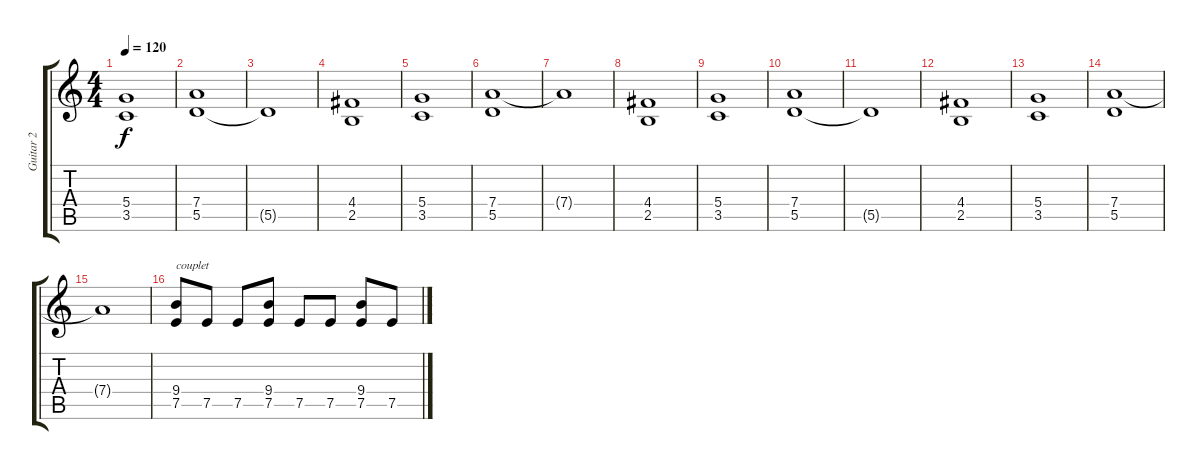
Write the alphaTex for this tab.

\track ("Guitar 2" "Guitar 2") {instrument distortionguitar}
\staff {score tabs}
\tuning (E4 B3 G3 D3 A2 E2) {hide}
\ts (4 4)
\tempo 120
\clef g2
\ks c
(5.4 3.5).1{dy f} |
(7.4 5.5).1 |
5.5{t}.1 |
(4.4 2.5).1 |
(5.4 3.5).1 |
(7.4 5.5).1 |
7.4{t}.1 |
(4.4 2.5).1 |
(5.4 3.5).1 |
(7.4 5.5).1 |
5.5{t}.1 |
(4.4 2.5).1 |
(5.4 3.5).1 |
(7.4 5.5).1 |
7.4{t}.1 |
(9.4 7.5).8{txt "couplet"} 7.5.8 7.5.8 (9.4 7.5).8 7.5.8 7.5.8 (9.4 7.5).8 7.5.8
